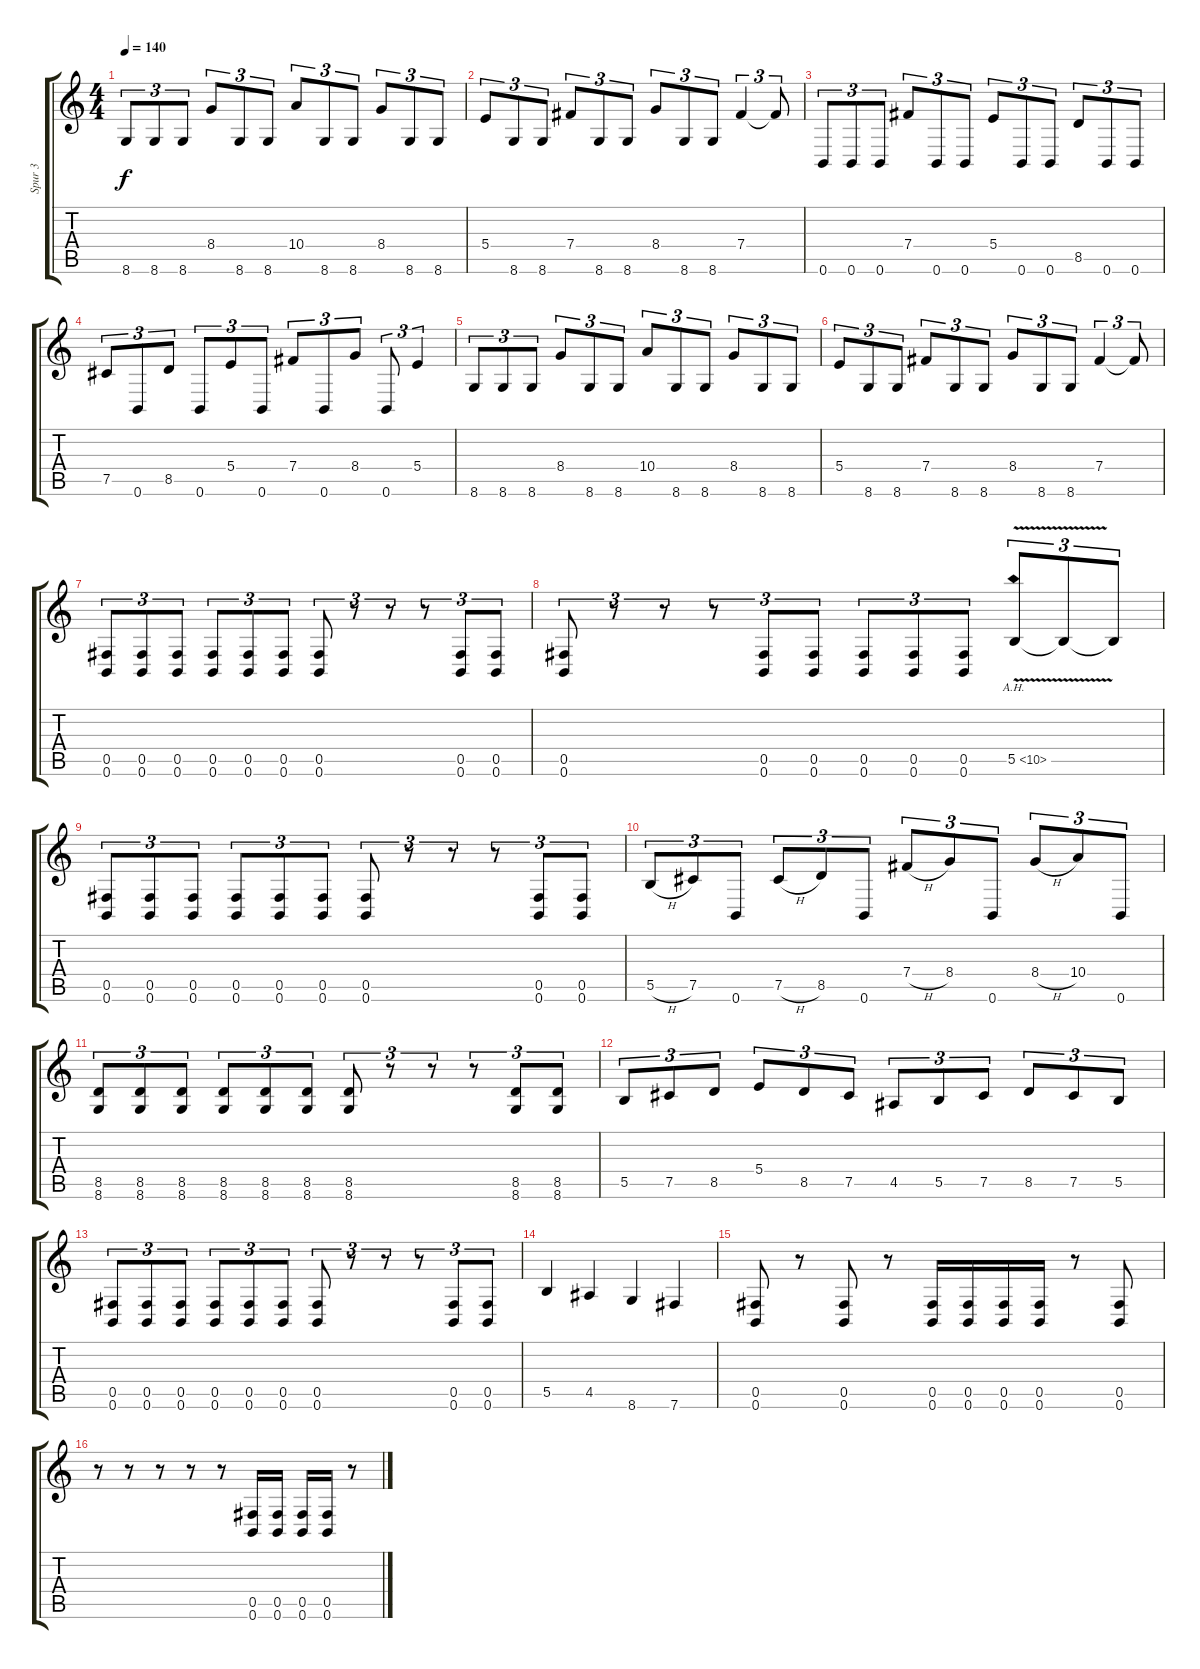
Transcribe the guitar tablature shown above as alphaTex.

\track ("Spur 3" "Spur 3") {instrument distortionguitar}
\staff {score tabs}
\tuning (Db4 Ab3 E3 B2 Gb2 B1) {hide}
\ts (4 4)
\tempo 140
\clef g2
\ks c
8.6.8{tu (3 2) dy f} 8.6.8{tu (3 2)} 8.6.8{tu (3 2)} 8.4.8{tu (3 2)} 8.6.8{tu (3 2)} 8.6.8{tu (3 2)} 10.4.8{tu (3 2)} 8.6.8{tu (3 2)} 8.6.8{tu (3 2)} 8.4.8{tu (3 2)} 8.6.8{tu (3 2)} 8.6.8{tu (3 2)} |
5.4.8{tu (3 2)} 8.6.8{tu (3 2)} 8.6.8{tu (3 2)} 7.4.8{tu (3 2)} 8.6.8{tu (3 2)} 8.6.8{tu (3 2)} 8.4.8{tu (3 2)} 8.6.8{tu (3 2)} 8.6.8{tu (3 2)} 7.4.4{tu (3 2)} 7.4{t}.8{tu (3 2)} |
0.6.8{tu (3 2)} 0.6.8{tu (3 2)} 0.6.8{tu (3 2)} 7.4.8{tu (3 2)} 0.6.8{tu (3 2)} 0.6.8{tu (3 2)} 5.4.8{tu (3 2)} 0.6.8{tu (3 2)} 0.6.8{tu (3 2)} 8.5.8{tu (3 2)} 0.6.8{tu (3 2)} 0.6.8{tu (3 2)} |
7.5.8{tu (3 2)} 0.6.8{tu (3 2)} 8.5.8{tu (3 2)} 0.6.8{tu (3 2)} 5.4.8{tu (3 2)} 0.6.8{tu (3 2)} 7.4.8{tu (3 2)} 0.6.8{tu (3 2)} 8.4.8{tu (3 2)} 0.6.8{tu (3 2)} 5.4.4{tu (3 2)} |
8.6.8{tu (3 2)} 8.6.8{tu (3 2)} 8.6.8{tu (3 2)} 8.4.8{tu (3 2)} 8.6.8{tu (3 2)} 8.6.8{tu (3 2)} 10.4.8{tu (3 2)} 8.6.8{tu (3 2)} 8.6.8{tu (3 2)} 8.4.8{tu (3 2)} 8.6.8{tu (3 2)} 8.6.8{tu (3 2)} |
5.4.8{tu (3 2)} 8.6.8{tu (3 2)} 8.6.8{tu (3 2)} 7.4.8{tu (3 2)} 8.6.8{tu (3 2)} 8.6.8{tu (3 2)} 8.4.8{tu (3 2)} 8.6.8{tu (3 2)} 8.6.8{tu (3 2)} 7.4.4{tu (3 2)} 7.4{t}.8{tu (3 2)} |
(0.5 0.6).8{tu (3 2)} (0.5 0.6).8{tu (3 2)} (0.5 0.6).8{tu (3 2)} (0.5 0.6).8{tu (3 2)} (0.5 0.6).8{tu (3 2)} (0.5 0.6).8{tu (3 2)} (0.5 0.6).8{tu (3 2)} r.8{tu (3 2)} r.8{tu (3 2)} r.8{tu (3 2)} (0.5 0.6).8{tu (3 2)} (0.5 0.6).8{tu (3 2)} |
(0.5 0.6).8{tu (3 2)} r.8{tu (3 2)} r.8{tu (3 2)} r.8{tu (3 2)} (0.5 0.6).8{tu (3 2)} (0.5 0.6).8{tu (3 2)} (0.5 0.6).8{tu (3 2)} (0.5 0.6).8{tu (3 2)} (0.5 0.6).8{tu (3 2)} 5.5{ah 5 v}.8{tu (3 2)} 5.5{t}.8{tu (3 2)} 5.5{t}.8{tu (3 2)} |
(0.5 0.6).8{tu (3 2)} (0.5 0.6).8{tu (3 2)} (0.5 0.6).8{tu (3 2)} (0.5 0.6).8{tu (3 2)} (0.5 0.6).8{tu (3 2)} (0.5 0.6).8{tu (3 2)} (0.5 0.6).8{tu (3 2)} r.8{tu (3 2)} r.8{tu (3 2)} r.8{tu (3 2)} (0.5 0.6).8{tu (3 2)} (0.5 0.6).8{tu (3 2)} |
5.5{h}.8{tu (3 2)} 7.5.8{tu (3 2)} 0.6.8{tu (3 2)} 7.5{h}.8{tu (3 2)} 8.5.8{tu (3 2)} 0.6.8{tu (3 2)} 7.4{h}.8{tu (3 2)} 8.4.8{tu (3 2)} 0.6.8{tu (3 2)} 8.4{h}.8{tu (3 2)} 10.4.8{tu (3 2)} 0.6.8{tu (3 2)} |
(8.5 8.6).8{tu (3 2)} (8.5 8.6).8{tu (3 2)} (8.5 8.6).8{tu (3 2)} (8.5 8.6).8{tu (3 2)} (8.5 8.6).8{tu (3 2)} (8.5 8.6).8{tu (3 2)} (8.5 8.6).8{tu (3 2)} r.8{tu (3 2)} r.8{tu (3 2)} r.8{tu (3 2)} (8.5 8.6).8{tu (3 2)} (8.5 8.6).8{tu (3 2)} |
5.5.8{tu (3 2)} 7.5.8{tu (3 2)} 8.5.8{tu (3 2)} 5.4.8{tu (3 2)} 8.5.8{tu (3 2)} 7.5.8{tu (3 2)} 4.5.8{tu (3 2)} 5.5.8{tu (3 2)} 7.5.8{tu (3 2)} 8.5.8{tu (3 2)} 7.5.8{tu (3 2)} 5.5.8{tu (3 2)} |
(0.5 0.6).8{tu (3 2)} (0.5 0.6).8{tu (3 2)} (0.5 0.6).8{tu (3 2)} (0.5 0.6).8{tu (3 2)} (0.5 0.6).8{tu (3 2)} (0.5 0.6).8{tu (3 2)} (0.5 0.6).8{tu (3 2)} r.8{tu (3 2)} r.8{tu (3 2)} r.8{tu (3 2)} (0.5 0.6).8{tu (3 2)} (0.5 0.6).8{tu (3 2)} |
5.5.4 4.5.4 8.6.4 7.6.4 |
(0.5 0.6).8 r.8 (0.5 0.6).8 r.8 (0.5 0.6).16 (0.5 0.6).16 (0.5 0.6).16 (0.5 0.6).16 r.8 (0.5 0.6).8 |
r.8 r.8 r.8 r.8 r.8 (0.5 0.6).16 (0.5 0.6).16 (0.5 0.6).16 (0.5 0.6).16 r.8
